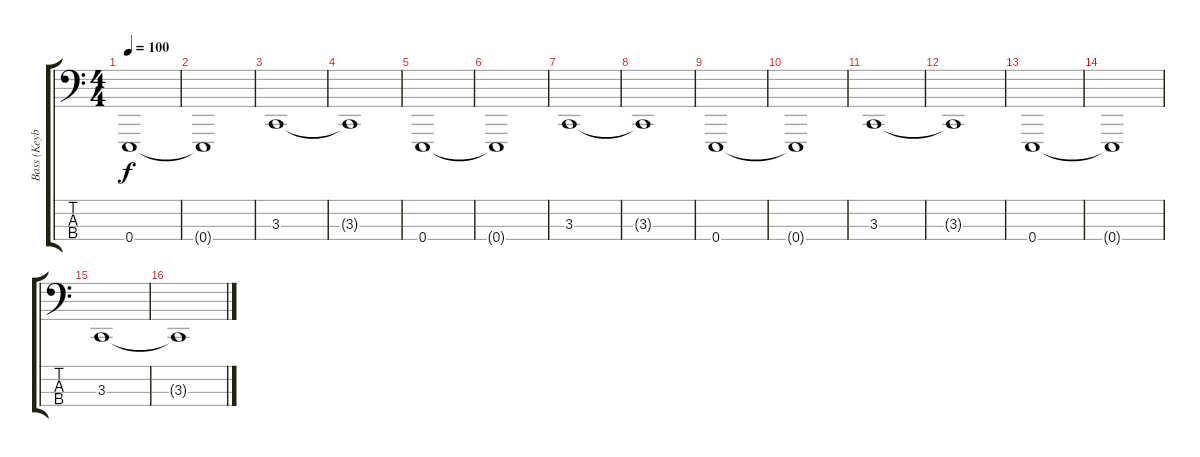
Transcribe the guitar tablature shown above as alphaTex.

\track ("Bass (Keyb)" "Bass (Keyb") {instrument stringensemble1}
\staff {score tabs}
\tuning (G2 D2 A1 E1) {hide}
\ts (4 4)
\tempo 100
\clef f4
\ks c
0.4.1{dy f} |
0.4{t}.1 |
3.3.1 |
3.3{t}.1 |
0.4.1 |
0.4{t}.1 |
3.3.1 |
3.3{t}.1 |
0.4.1 |
0.4{t}.1 |
3.3.1 |
3.3{t}.1 |
0.4.1 |
0.4{t}.1 |
3.3.1 |
3.3{t}.1
